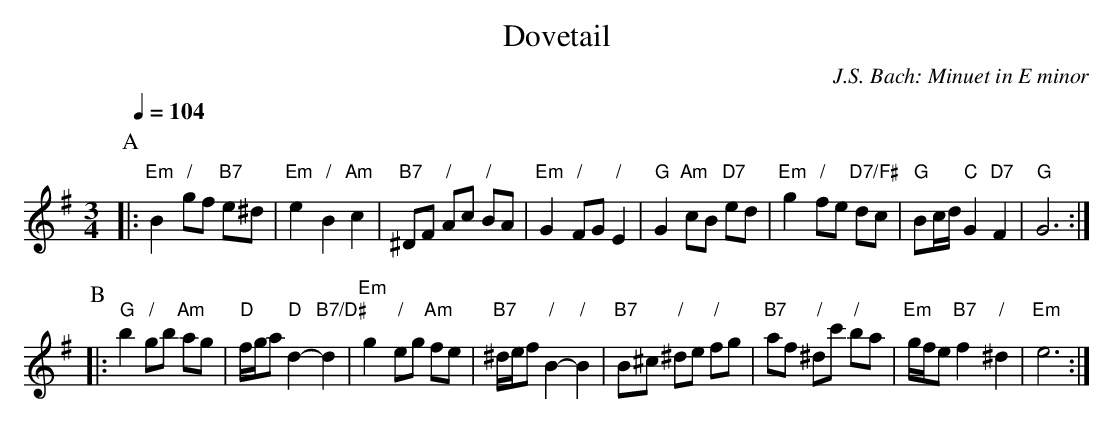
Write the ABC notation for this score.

X:1
T:Dovetail
C:J.S. Bach: Minuet in E minor
Q:1/4=104
M:3/4
L:1/8
K:Em
P:A
|: "Em"B2 "/"gf "B7"e^d | "Em"e2 "/"B2 "Am"c2 | "B7"^DF "/"Ac "/"BA | "Em"G2 "/"FG "/"E2 |\
"G"G2 "Am"cB "D7"ed | "Em"g2 "/"fe "D7/F#"dc | "G"Bc/d/ "C"G2 "D7"F2 | "G"G6 :|
P:B
|: "G"b2 "/"gb "Am"ag | "D"f/g/a "D"d2- "B7/D#"d2 | "Em"g2 "/"eg "Am"fe | "B7"^d/e/f "/"B2- "/"B2 |\
"B7"B^c "/"^de "/"fg | "B7"af "/"^dc' "/"ba | "Em"g/f/e "B7"f2 "/"^d2 | "Em"e6 :|
